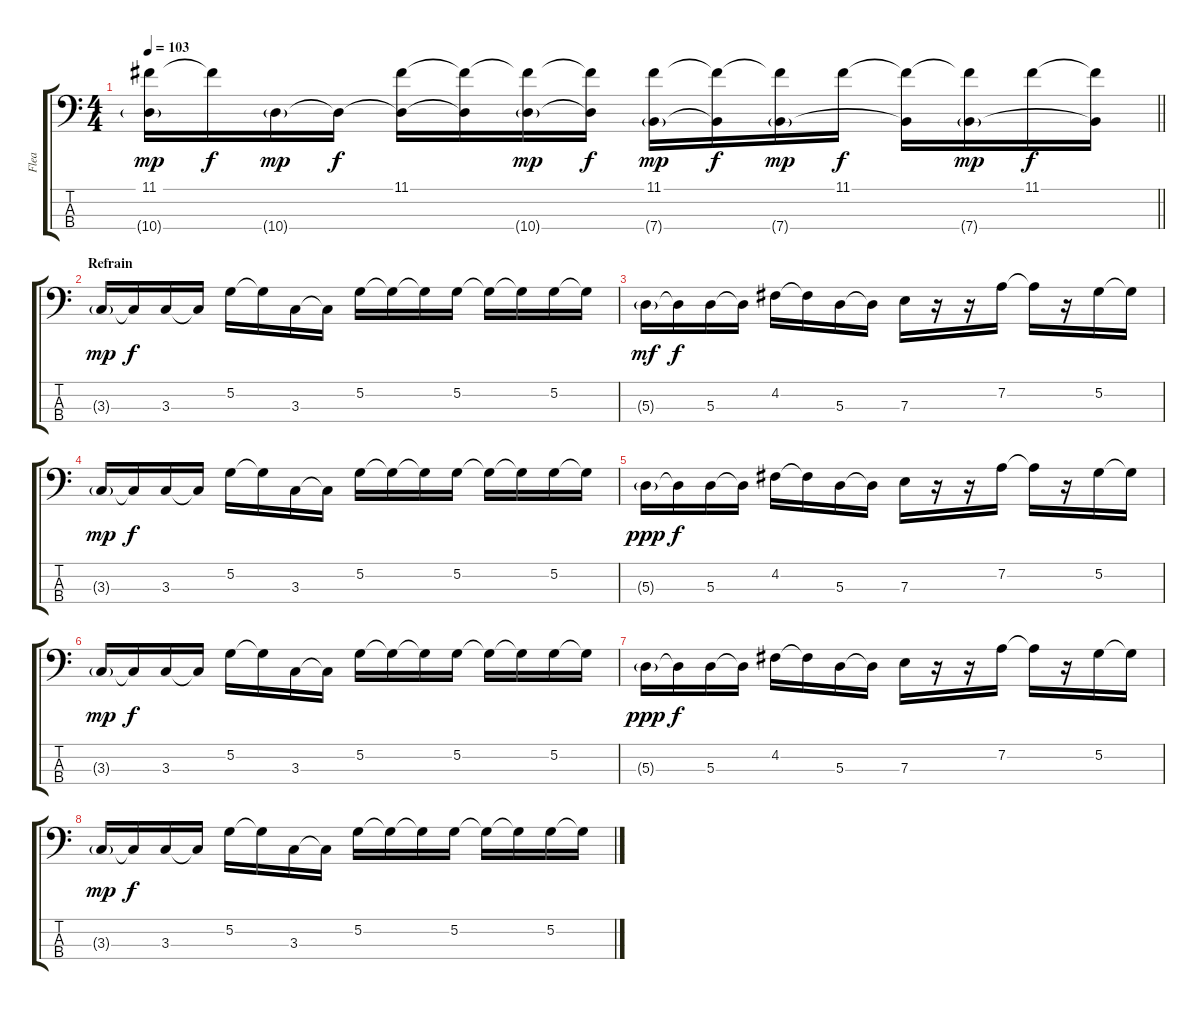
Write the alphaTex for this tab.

\track ("Flea" "Flea") {instrument electricbassfinger}
\staff {score tabs}
\tuning (G2 D2 A1 E1) {hide}
\ts (4 4)
\tempo 103
\clef f4
\barLineRight lightlight
\ks c
(11.1{t} 10.4{g}).16{dy mp} 11.1{t}.16{dy f} 10.4{g}.16{dy mp} 10.4{t}.16{dy f} (11.1 10.4{t}).16 (11.1{t} 10.4{t}).16 (11.1{t} 10.4{g}).16{dy mp} (11.1{t} 10.4{t}).16{dy f} (11.1 7.4{g}).16{dy mp} (11.1{t} 7.4{t}).16{dy f} (11.1{t} 7.4{g}).16{dy mp} 11.1.16{dy f} (11.1{t} 7.4{t}).16 (11.1{t} 7.4{g}).16{dy mp} 11.1.16{dy f} (11.1{t} 7.4{t}).16 |
\section ("" "Refrain")
3.3{g}.16{dy mp} 3.3{t}.16{dy f} 3.3.16 3.3{t}.16 5.2.16 5.2{t}.16 3.3.16 3.3{t}.16 5.2.16 5.2{t}.16 5.2{t}.16 5.2.16 5.2{t}.16 5.2{t}.16 5.2.16 5.2{t}.16 |
5.3{g}.16{dy mf} 5.3{t}.16{dy f} 5.3.16 5.3{t}.16 4.2.16 4.2{t}.16 5.3.16 5.3{t}.16 7.3.16 r.16 r.16 7.2.16 7.2{t}.16 r.16 5.2.16 5.2{t}.16 |
3.3{g}.16{dy mp} 3.3{t}.16{dy f} 3.3.16 3.3{t}.16 5.2.16 5.2{t}.16 3.3.16 3.3{t}.16 5.2.16 5.2{t}.16 5.2{t}.16 5.2.16 5.2{t}.16 5.2{t}.16 5.2.16 5.2{t}.16 |
5.3{g}.16{dy ppp} 5.3{t}.16{dy f} 5.3.16 5.3{t}.16 4.2.16 4.2{t}.16 5.3.16 5.3{t}.16 7.3.16 r.16 r.16 7.2.16 7.2{t}.16 r.16 5.2.16 5.2{t}.16 |
3.3{g}.16{dy mp} 3.3{t}.16{dy f} 3.3.16 3.3{t}.16 5.2.16 5.2{t}.16 3.3.16 3.3{t}.16 5.2.16 5.2{t}.16 5.2{t}.16 5.2.16 5.2{t}.16 5.2{t}.16 5.2.16 5.2{t}.16 |
5.3{g}.16{dy ppp} 5.3{t}.16{dy f} 5.3.16 5.3{t}.16 4.2.16 4.2{t}.16 5.3.16 5.3{t}.16 7.3.16 r.16 r.16 7.2.16 7.2{t}.16 r.16 5.2.16 5.2{t}.16 |
3.3{g}.16{dy mp} 3.3{t}.16{dy f} 3.3.16 3.3{t}.16 5.2.16 5.2{t}.16 3.3.16 3.3{t}.16 5.2.16 5.2{t}.16 5.2{t}.16 5.2.16 5.2{t}.16 5.2{t}.16 5.2.16 5.2{t}.16
